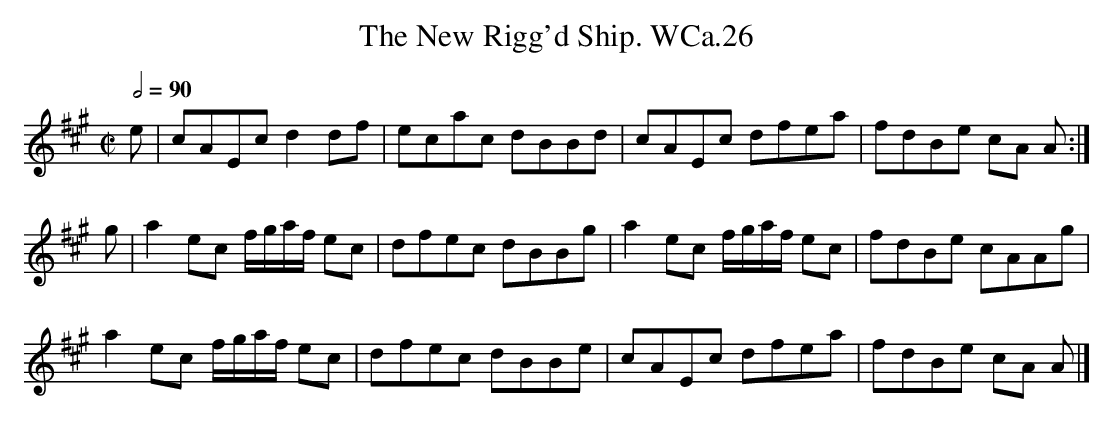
X:1
T:New Rigg'd Ship. WCa.26, The
M:C|
L:1/8
Q:1/2=90
K:A
e|cAEcd2df|ecac dBBd|cAEc dfea|fdBe cA A :|
g|a2ec f/g/a/f/ ec|dfec dBBg |a2ec f/g/a/f/ ec|fdBe cAAg|
a2ec f/g/a/f/ ec|dfec dBBe|cAEc dfea|fdBe cA A|]
